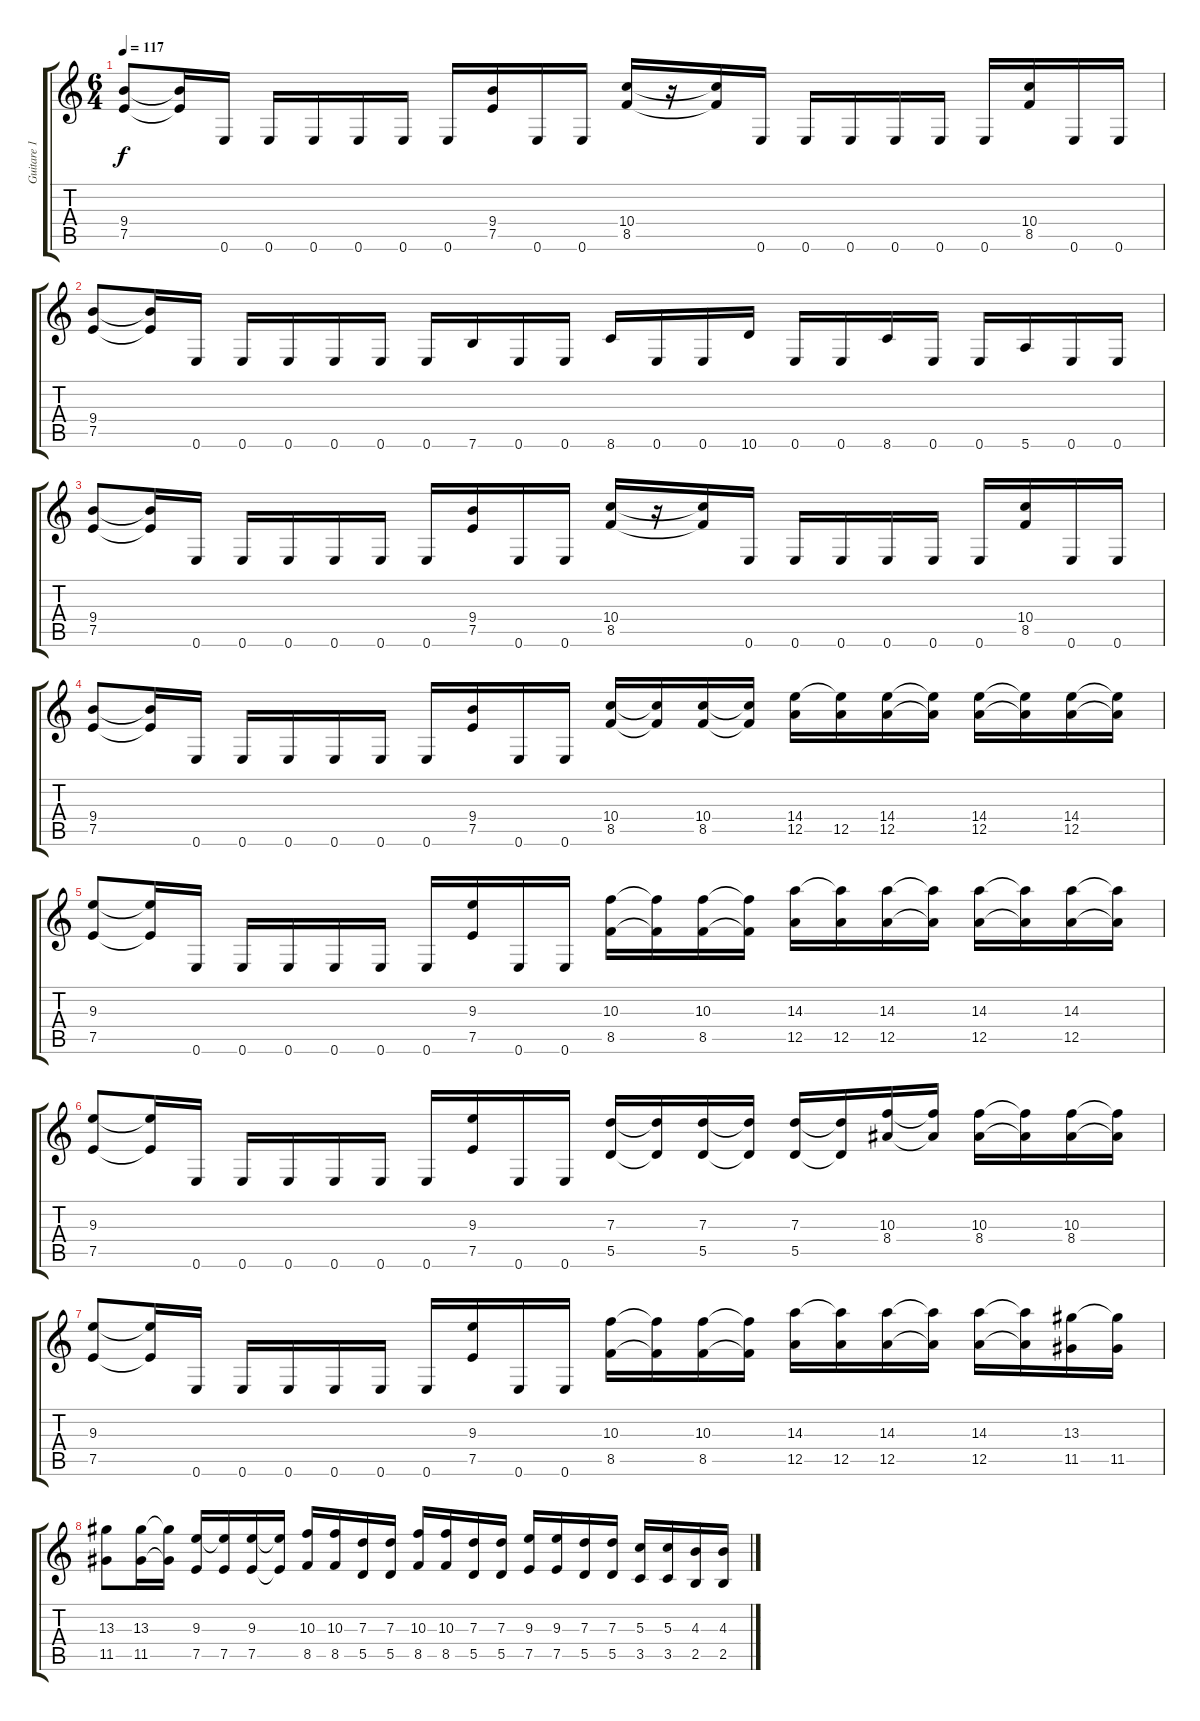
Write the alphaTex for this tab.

\track ("Guitare 1" "Guitare 1") {instrument distortionguitar}
\staff {score tabs}
\tuning (E4 B3 G3 D3 A2 E2) {hide}
\ts (6 4)
\tempo 117
\clef g2
\ks c
(9.4 7.5).8{dy f} (9.4{t} 7.5{t}).16 0.6.16 0.6.16 0.6.16 0.6.16 0.6.16 0.6.16 (9.4 7.5).16 0.6.16 0.6.16 (10.4 8.5).16 r.16 (10.4{t} 8.5{t}).16 0.6.16 0.6.16 0.6.16 0.6.16 0.6.16 0.6.16 (10.4 8.5).16 0.6.16 0.6.16 |
(9.4 7.5).8 (9.4{t} 7.5{t}).16 0.6.16 0.6.16 0.6.16 0.6.16 0.6.16 0.6.16 7.6.16 0.6.16 0.6.16 8.6.16 0.6.16 0.6.16 10.6.16 0.6.16 0.6.16 8.6.16 0.6.16 0.6.16 5.6.16 0.6.16 0.6.16 |
(9.4 7.5).8 (9.4{t} 7.5{t}).16 0.6.16 0.6.16 0.6.16 0.6.16 0.6.16 0.6.16 (9.4 7.5).16 0.6.16 0.6.16 (10.4 8.5).16 r.16 (10.4{t} 8.5{t}).16 0.6.16 0.6.16 0.6.16 0.6.16 0.6.16 0.6.16 (10.4 8.5).16 0.6.16 0.6.16 |
(9.4 7.5).8 (9.4{t} 7.5{t}).16 0.6.16 0.6.16 0.6.16 0.6.16 0.6.16 0.6.16 (9.4 7.5).16 0.6.16 0.6.16 (10.4 8.5).16 (10.4{t} 8.5{t}).16 (10.4 8.5).16 (10.4{t} 8.5{t}).16 (14.4 12.5).16 (14.4{t} 12.5).16 (14.4 12.5).16 (14.4{t} 12.5{t}).16 (14.4 12.5).16 (14.4{t} 12.5{t}).16 (14.4 12.5).16 (14.4{t} 12.5{t}).16 |
(9.3 7.5).8 (9.3{t} 7.5{t}).16 0.6.16 0.6.16 0.6.16 0.6.16 0.6.16 0.6.16 (9.3 7.5).16 0.6.16 0.6.16 (10.3 8.5).16 (10.3{t} 8.5{t}).16 (10.3 8.5).16 (10.3{t} 8.5{t}).16 (14.3 12.5).16 (14.3{t} 12.5).16 (14.3 12.5).16 (14.3{t} 12.5{t}).16 (14.3 12.5).16 (14.3{t} 12.5{t}).16 (14.3 12.5).16 (14.3{t} 12.5{t}).16 |
(9.3 7.5).8 (9.3{t} 7.5{t}).16 0.6.16 0.6.16 0.6.16 0.6.16 0.6.16 0.6.16 (9.3 7.5).16 0.6.16 0.6.16 (7.3 5.5).16 (7.3{t} 5.5{t}).16 (7.3 5.5).16 (7.3{t} 5.5{t}).16 (7.3 5.5).16 (7.3{t} 5.5{t}).16 (10.3 8.4).16 (10.3{t} 8.4{t}).16 (10.3 8.4).16 (10.3{t} 8.4{t}).16 (10.3 8.4).16 (10.3{t} 8.4{t}).16 |
(9.3 7.5).8 (9.3{t} 7.5{t}).16 0.6.16 0.6.16 0.6.16 0.6.16 0.6.16 0.6.16 (9.3 7.5).16 0.6.16 0.6.16 (10.3 8.5).16 (10.3{t} 8.5{t}).16 (10.3 8.5).16 (10.3{t} 8.5{t}).16 (14.3 12.5).16 (14.3{t} 12.5).16 (14.3 12.5).16 (14.3{t} 12.5{t}).16 (14.3 12.5).16 (14.3{t} 12.5{t}).16 (13.3 11.5).16 (13.3{t} 11.5).16 |
(13.3 11.5).8 (13.3 11.5).16 (13.3{t} 11.5{t}).16 (9.3 7.5).16 (9.3{t} 7.5).16 (9.3 7.5).16 (9.3{t} 7.5{t}).16 (10.3 8.5).16 (10.3 8.5).16 (7.3 5.5).16 (7.3 5.5).16 (10.3 8.5).16 (10.3 8.5).16 (7.3 5.5).16 (7.3 5.5).16 (9.3 7.5).16 (9.3 7.5).16 (7.3 5.5).16 (7.3 5.5).16 (5.3 3.5).16 (5.3 3.5).16 (4.3 2.5).16 (4.3 2.5).16
